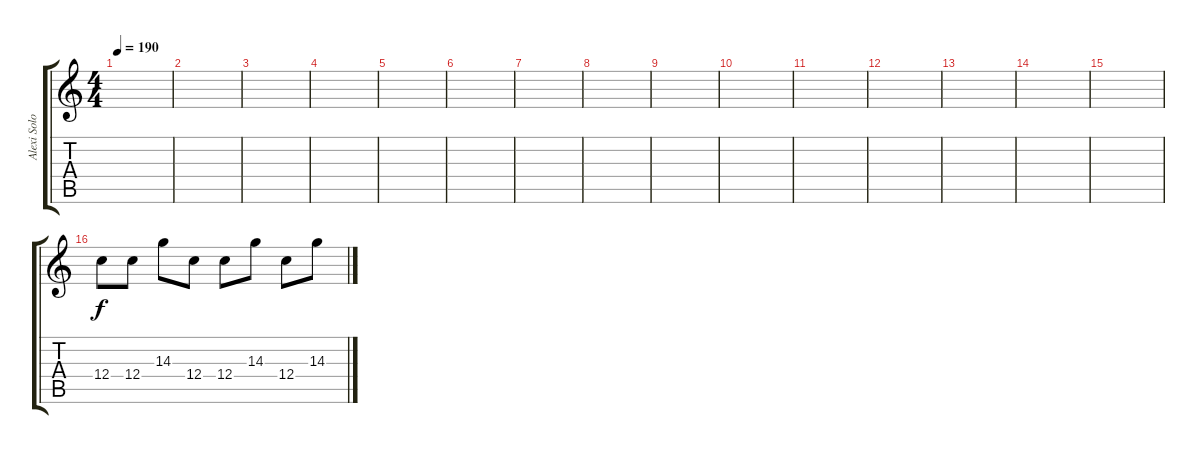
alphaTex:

\track ("Alexi Solo" "Alexi Solo") {instrument distortionguitar}
\staff {score tabs}
\tuning (D4 A3 F3 C3 G2 C2) {hide}
\ts (4 4)
\tempo 190
\clef g2
\ks c
|
|
|
|
|
|
|
|
|
|
|
|
|
|
|
12.4.8 12.4.8 14.3.8 12.4.8 12.4.8 14.3.8 12.4.8 14.3.8
